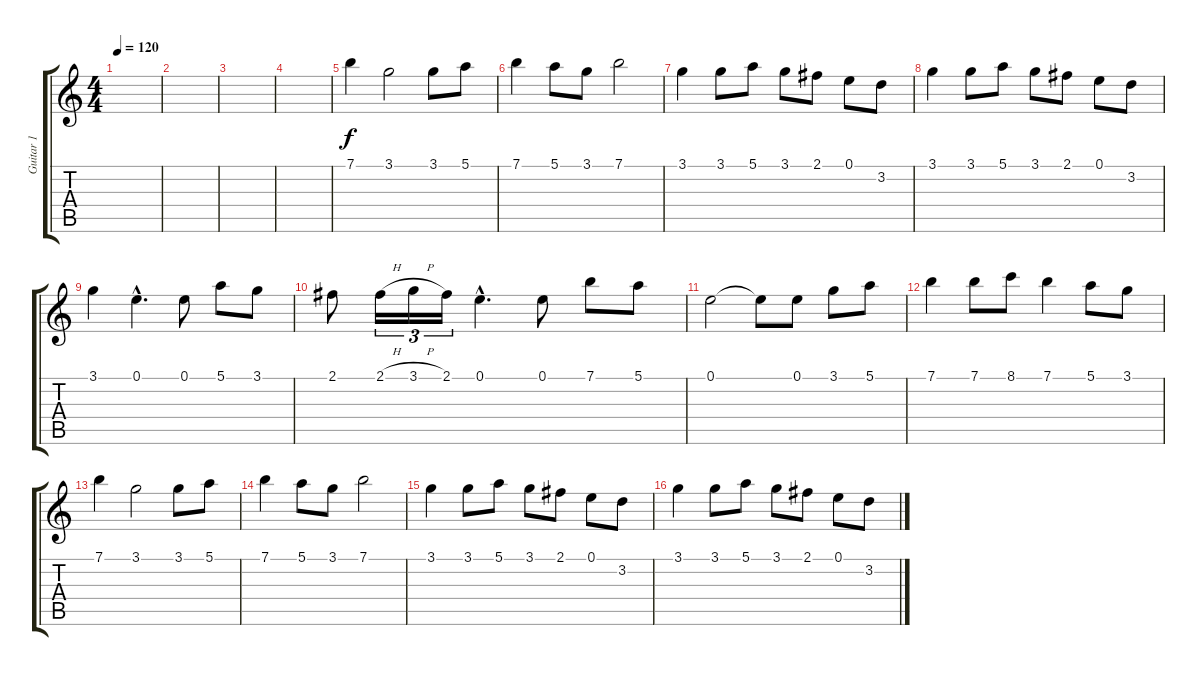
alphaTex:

\track ("Guitar 1" "Guitar 1") {instrument overdrivenguitar}
\staff {score tabs}
\tuning (E4 B3 G3 D3 A2 E2) {hide}
\ts (4 4)
\tempo 120
\clef g2
\ks c
|
|
|
|
7.1.4 3.1.2 3.1.8 5.1.8 |
7.1.4 5.1.8 3.1.8 7.1.2 |
3.1.4 3.1.8 5.1.8 3.1.8 2.1.8 0.1.8 3.2.8 |
3.1.4 3.1.8 5.1.8 3.1.8 2.1.8 0.1.8 3.2.8 |
3.1.4 0.1{hac}.4{d} 0.1.8 5.1.8 3.1.8 |
2.1.8 2.1{h}.16{tu (3 2)} 3.1{h}.16{tu (3 2)} 2.1.16{tu (3 2)} 0.1{hac}.4{d} 0.1.8 7.1.8 5.1.8 |
0.1.2 0.1{t}.8 0.1.8 3.1.8 5.1.8 |
7.1.4 7.1.8 8.1.8 7.1.4 5.1.8 3.1.8 |
7.1.4 3.1.2 3.1.8 5.1.8 |
7.1.4 5.1.8 3.1.8 7.1.2 |
3.1.4 3.1.8 5.1.8 3.1.8 2.1.8 0.1.8 3.2.8 |
3.1.4 3.1.8 5.1.8 3.1.8 2.1.8 0.1.8 3.2.8
